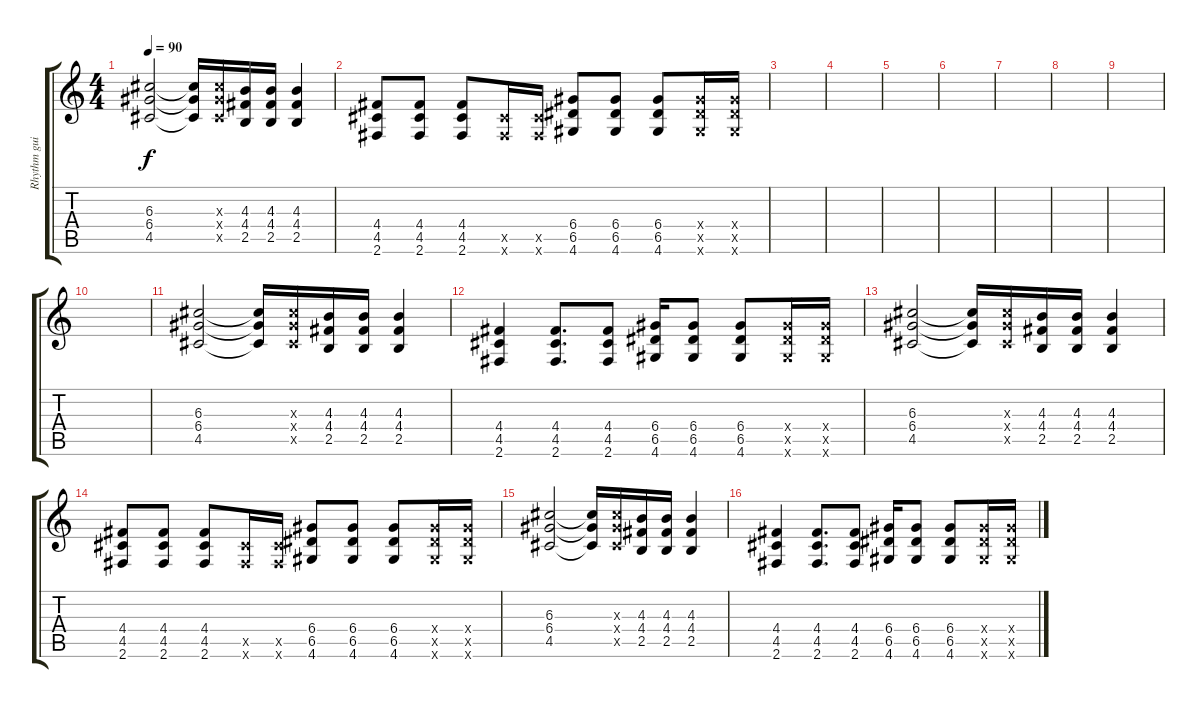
\track ("Rhythm guitar" "Rhythm gui") {instrument distortionguitar}
\staff {score tabs}
\tuning (E4 B3 G3 D3 A2 E2) {hide}
\ts (4 4)
\tempo 90
\clef g2
\ks c
(6.3 6.4 4.5).2{dy f} (6.3{t} 6.4{t} 4.5{t}).16 (6.3{x} 6.4{x} 4.5{x}).16 (4.3 4.4 2.5).16 (4.3 4.4 2.5).16 (4.3 4.4 2.5).4 |
(4.4 4.5 2.6).8 (4.4 4.5 2.6).8 (4.4 4.5 2.6).8 (4.5{x} 2.6{x}).16 (4.5{x} 2.6{x}).16 (6.4 6.5 4.6).8 (6.4 6.5 4.6).8 (6.4 6.5 4.6).8 (6.4{x} 6.5{x} 4.6{x}).16 (6.4{x} 6.5{x} 4.6{x}).16 |
|
|
|
|
|
|
|
|
(6.3 6.4 4.5).2 (6.3{t} 6.4{t} 4.5{t}).16 (6.3{x} 6.4{x} 4.5{x}).16 (4.3 4.4 2.5).16 (4.3 4.4 2.5).16 (4.3 4.4 2.5).4 |
(4.4 4.5 2.6).4 (4.4 4.5 2.6).8{d} (4.4 4.5 2.6).8 (6.4 6.5 4.6).16 (6.4 6.5 4.6).8 (6.4 6.5 4.6).8 (6.4{x} 6.5{x} 4.6{x}).16 (6.4{x} 6.5{x} 4.6{x}).16 |
(6.3 6.4 4.5).2 (6.3{t} 6.4{t} 4.5{t}).16 (6.3{x} 6.4{x} 4.5{x}).16 (4.3 4.4 2.5).16 (4.3 4.4 2.5).16 (4.3 4.4 2.5).4 |
(4.4 4.5 2.6).8 (4.4 4.5 2.6).8 (4.4 4.5 2.6).8 (4.5{x} 2.6{x}).16 (4.5{x} 2.6{x}).16 (6.4 6.5 4.6).8 (6.4 6.5 4.6).8 (6.4 6.5 4.6).8 (6.4{x} 6.5{x} 4.6{x}).16 (6.4{x} 6.5{x} 4.6{x}).16 |
(6.3 6.4 4.5).2 (6.3{t} 6.4{t} 4.5{t}).16 (6.3{x} 6.4{x} 4.5{x}).16 (4.3 4.4 2.5).16 (4.3 4.4 2.5).16 (4.3 4.4 2.5).4 |
(4.4 4.5 2.6).4 (4.4 4.5 2.6).8{d} (4.4 4.5 2.6).8 (6.4 6.5 4.6).16 (6.4 6.5 4.6).8 (6.4 6.5 4.6).8 (6.4{x} 6.5{x} 4.6{x}).16 (6.4{x} 6.5{x} 4.6{x}).16
